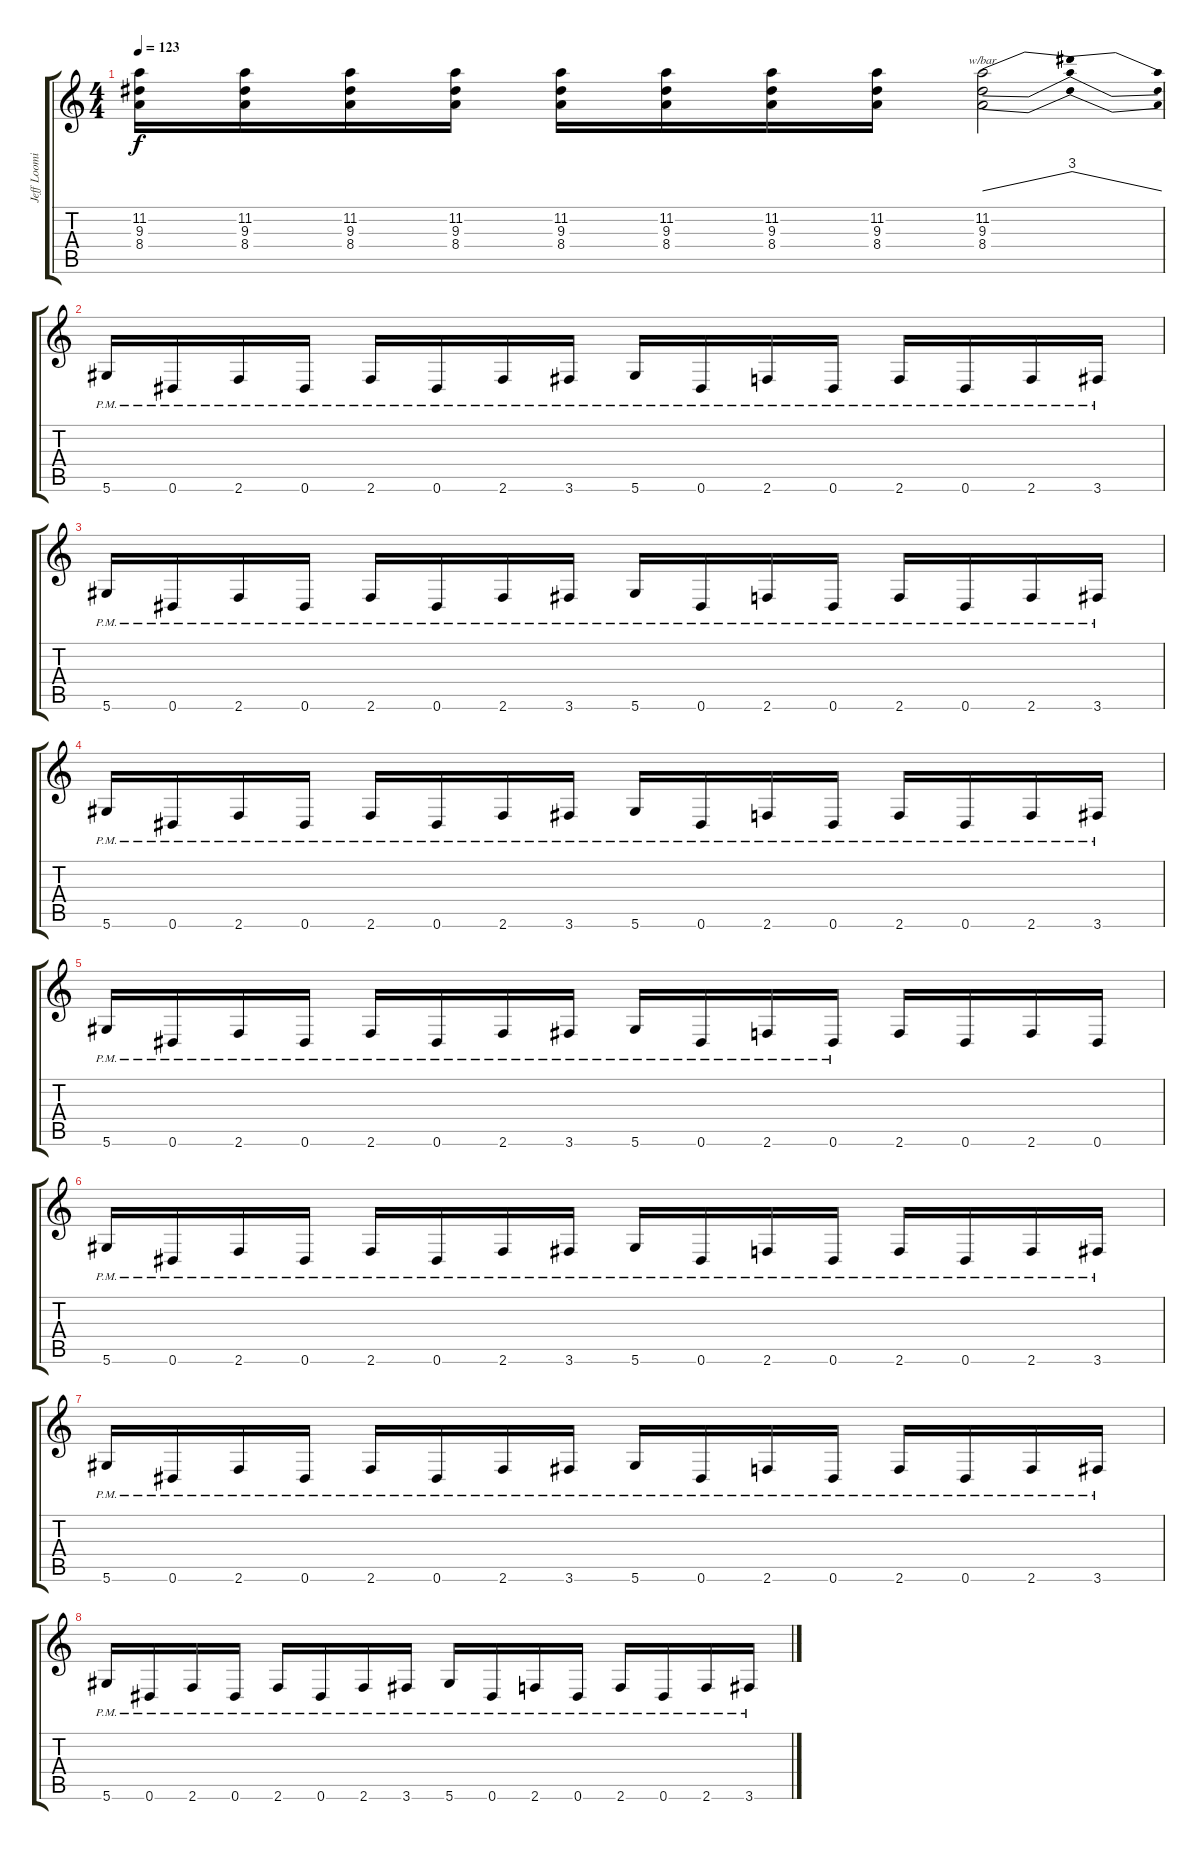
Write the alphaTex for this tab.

\track ("Jeff Loomis" "Jeff Loomi") {instrument distortionguitar}
\staff {score tabs}
\tuning (Eb4 Bb3 Gb3 Db3 Ab2 Eb2) {hide}
\ts (4 4)
\tempo 123
\clef g2
\ks c
(11.2 9.3 8.4).16{dy f} (11.2 9.3 8.4).16 (11.2 9.3 8.4).16 (11.2 9.3 8.4).16 (11.2 9.3 8.4).16 (11.2 9.3 8.4).16 (11.2 9.3 8.4).16 (11.2 9.3 8.4).16 (11.2 9.3 8.4).2{tbe (dip default 0 0 30 12 60 0)} |
5.6{pm}.16 0.6{pm}.16 2.6{pm}.16 0.6{pm}.16 2.6{pm}.16 0.6{pm}.16 2.6{pm}.16 3.6{pm}.16 5.6{pm}.16 0.6{pm}.16 2.6{pm}.16 0.6{pm}.16 2.6{pm}.16 0.6{pm}.16 2.6{pm}.16 3.6{pm}.16 |
5.6{pm}.16 0.6{pm}.16 2.6{pm}.16 0.6{pm}.16 2.6{pm}.16 0.6{pm}.16 2.6{pm}.16 3.6{pm}.16 5.6{pm}.16 0.6{pm}.16 2.6{pm}.16 0.6{pm}.16 2.6{pm}.16 0.6{pm}.16 2.6{pm}.16 3.6{pm}.16 |
5.6{pm}.16 0.6{pm}.16 2.6{pm}.16 0.6{pm}.16 2.6{pm}.16 0.6{pm}.16 2.6{pm}.16 3.6{pm}.16 5.6{pm}.16 0.6{pm}.16 2.6{pm}.16 0.6{pm}.16 2.6{pm}.16 0.6{pm}.16 2.6{pm}.16 3.6{pm}.16 |
5.6{pm}.16 0.6{pm}.16 2.6{pm}.16 0.6{pm}.16 2.6{pm}.16 0.6{pm}.16 2.6{pm}.16 3.6{pm}.16 5.6{pm}.16 0.6{pm}.16 2.6{pm}.16 0.6{pm}.16 2.6.16 0.6.16 2.6.16 0.6.16 |
5.6{pm}.16 0.6{pm}.16 2.6{pm}.16 0.6{pm}.16 2.6{pm}.16 0.6{pm}.16 2.6{pm}.16 3.6{pm}.16 5.6{pm}.16 0.6{pm}.16 2.6{pm}.16 0.6{pm}.16 2.6{pm}.16 0.6{pm}.16 2.6{pm}.16 3.6{pm}.16 |
5.6{pm}.16 0.6{pm}.16 2.6{pm}.16 0.6{pm}.16 2.6{pm}.16 0.6{pm}.16 2.6{pm}.16 3.6{pm}.16 5.6{pm}.16 0.6{pm}.16 2.6{pm}.16 0.6{pm}.16 2.6{pm}.16 0.6{pm}.16 2.6{pm}.16 3.6{pm}.16 |
5.6{pm}.16 0.6{pm}.16 2.6{pm}.16 0.6{pm}.16 2.6{pm}.16 0.6{pm}.16 2.6{pm}.16 3.6{pm}.16 5.6{pm}.16 0.6{pm}.16 2.6{pm}.16 0.6{pm}.16 2.6{pm}.16 0.6{pm}.16 2.6{pm}.16 3.6{pm}.16
